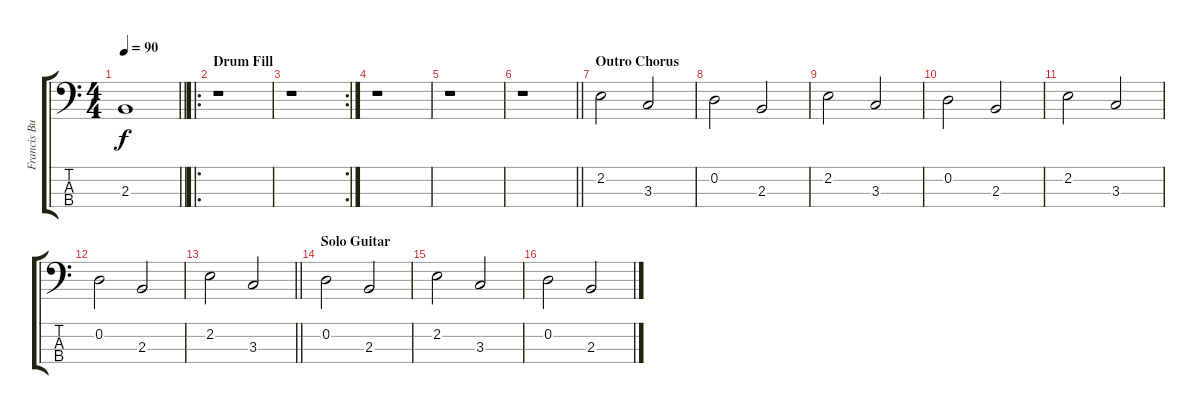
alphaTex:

\track ("Francis Buchholz (Bass Guitar)" "Francis Bu") {instrument electricbassfinger}
\staff {score tabs}
\tuning (G2 D2 A1 E1) {hide}
\ts (4 4)
\tempo 90
\clef f4
\barLineRight lightlight
\ks c
2.3{t}.1{dy f} |
\ro
\section ("" "Drum Fill")
r.1 |
\rc 2
r.1 |
r.1 |
r.1 |
\barLineRight lightlight
r.1 |
\section ("" "Outro Chorus")
2.2.2 3.3.2 |
0.2.2 2.3.2 |
2.2.2 3.3.2 |
0.2.2 2.3.2 |
2.2.2 3.3.2 |
0.2.2 2.3.2 |
\barLineRight lightlight
2.2.2 3.3.2 |
\section ("" "Solo Guitar")
0.2.2 2.3.2 |
2.2.2 3.3.2 |
0.2.2 2.3.2
